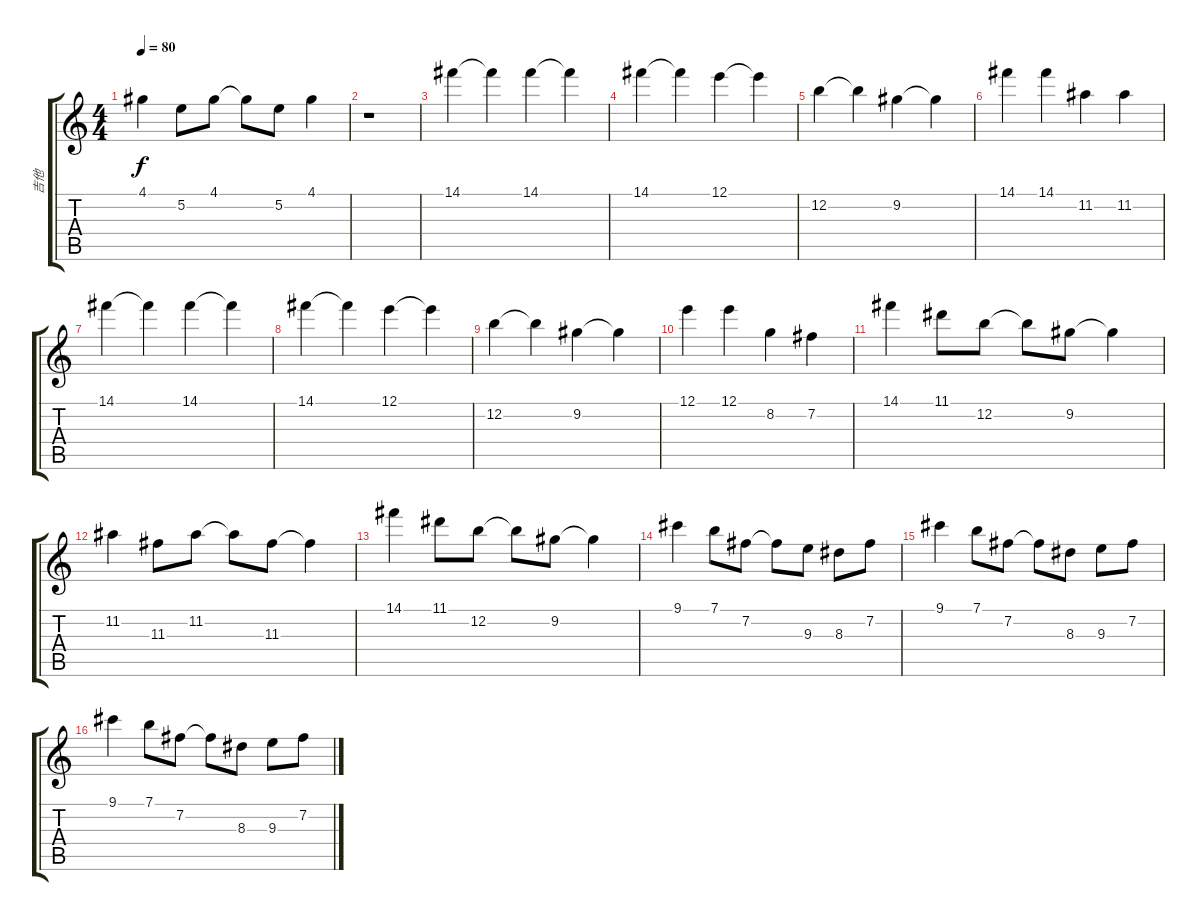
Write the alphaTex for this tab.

\track ("吉他" "吉他") {instrument distortionguitar}
\staff {score tabs}
\tuning (E4 B3 G3 D3 A2 E2) {hide}
\ts (4 4)
\tempo 80
\clef g2
\ks c
4.1.4{dy f} 5.2.8 4.1.8 4.1{t}.8 5.2.8 4.1.4 |
r.1 |
14.1.4 14.1{t}.4 14.1.4 14.1{t}.4 |
14.1.4 14.1{t}.4 12.1.4 12.1{t}.4 |
12.2.4 12.2{t}.4 9.2.4 9.2{t}.4 |
14.1.4 14.1.4 11.2.4 11.2.4 |
14.1.4 14.1{t}.4 14.1.4 14.1{t}.4 |
14.1.4 14.1{t}.4 12.1.4 12.1{t}.4 |
12.2.4 12.2{t}.4 9.2.4 9.2{t}.4 |
12.1.4 12.1.4 8.2.4 7.2.4 |
14.1.4 11.1.8 12.2.8 12.2{t}.8 9.2.8 9.2{t}.4 |
11.2.4 11.3.8 11.2.8 11.2{t}.8 11.3.8 11.3{t}.4 |
14.1.4 11.1.8 12.2.8 12.2{t}.8 9.2.8 9.2{t}.4 |
9.1.4{volume 15} 7.1.8 7.2.8 7.2{t}.8 9.3.8 8.3.8 7.2.8 |
9.1.4 7.1.8 7.2.8 7.2{t}.8 8.3.8 9.3.8 7.2.8 |
9.1.4 7.1.8 7.2.8 7.2{t}.8 8.3.8 9.3.8 7.2.8
